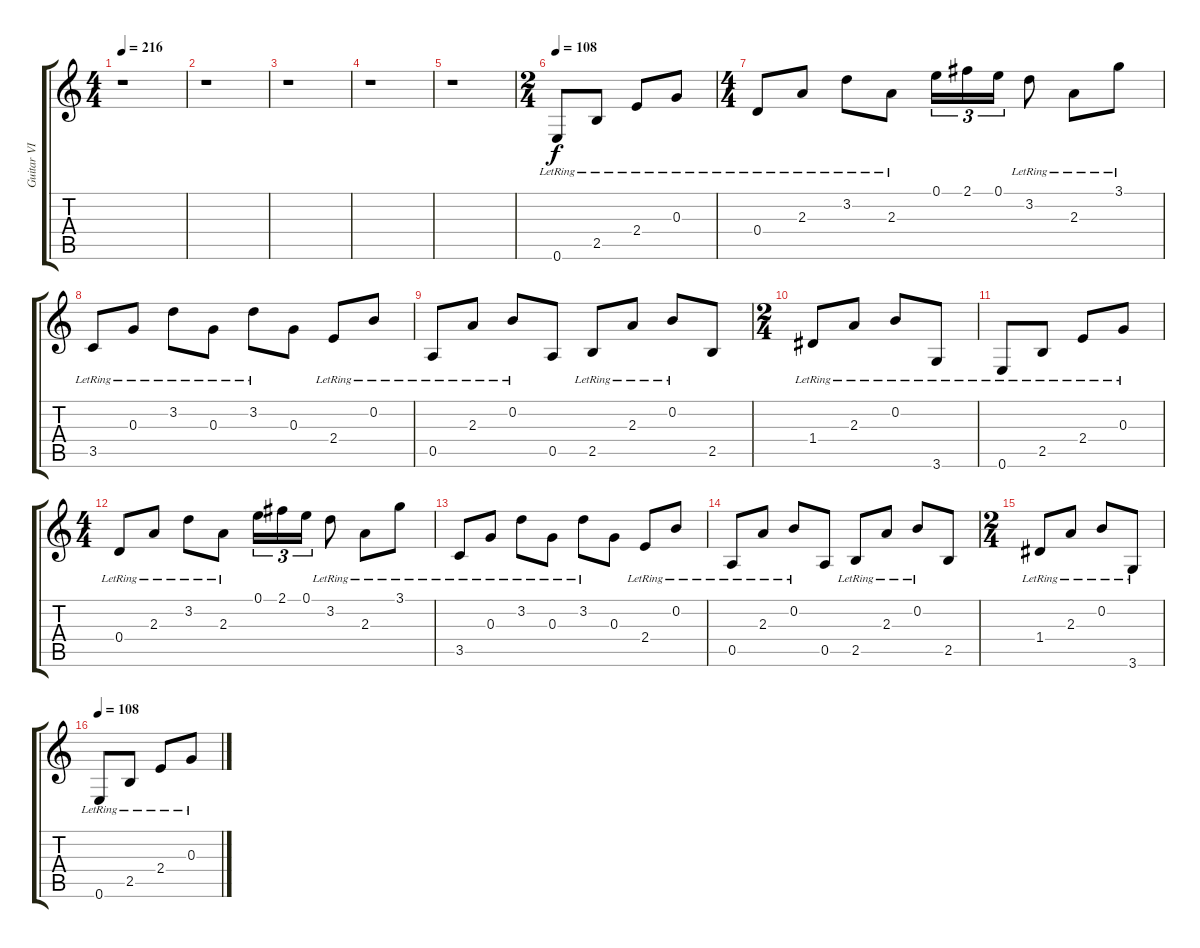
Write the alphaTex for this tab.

\track ("Guitar VI" "Guitar VI") {instrument electricguitarclean}
\staff {score tabs}
\tuning (E4 B3 G3 D3 A2 E2) {hide}
\ts (4 4)
\tempo 216
\clef g2
\ks c
r.1{dy f} |
r.1 |
r.1 |
r.1 |
r.1 |
\ts (2 4)
\tempo 108
0.6{lr}.8 2.5{lr}.8 2.4{lr}.8 0.3{lr}.8 |
\ts (4 4)
0.4{lr}.8 2.3{lr}.8 3.2{lr}.8 2.3{lr}.8 0.1.16{tu (3 2)} 2.1.16{tu (3 2)} 0.1.16{tu (3 2)} 3.2{lr}.8 2.3{lr}.8 3.1{lr}.8 |
3.5{lr}.8 0.3{lr}.8 3.2{lr}.8 0.3{lr}.8 3.2{lr}.8 0.3.8 2.4{lr}.8 0.2{lr}.8 |
0.5{lr}.8 2.3{lr}.8 0.2{lr}.8 0.5.8 2.5{lr}.8 2.3{lr}.8 0.2{lr}.8 2.5.8 |
\ts (2 4)
1.4{lr}.8 2.3{lr}.8 0.2{lr}.8 3.6{lr}.8 |
0.6{lr}.8 2.5{lr}.8 2.4{lr}.8 0.3{lr}.8 |
\ts (4 4)
0.4{lr}.8 2.3{lr}.8 3.2{lr}.8 2.3{lr}.8 0.1.16{tu (3 2)} 2.1.16{tu (3 2)} 0.1.16{tu (3 2)} 3.2{lr}.8 2.3{lr}.8 3.1{lr}.8 |
3.5{lr}.8 0.3{lr}.8 3.2{lr}.8 0.3{lr}.8 3.2{lr}.8 0.3.8 2.4{lr}.8 0.2{lr}.8 |
0.5{lr}.8 2.3{lr}.8 0.2{lr}.8 0.5.8 2.5{lr}.8 2.3{lr}.8 0.2{lr}.8 2.5.8 |
\ts (2 4)
1.4{lr}.8 2.3{lr}.8 0.2{lr}.8 3.6{lr}.8 |
\tempo 108
0.6{lr}.8 2.5{lr}.8 2.4{lr}.8 0.3{lr}.8
